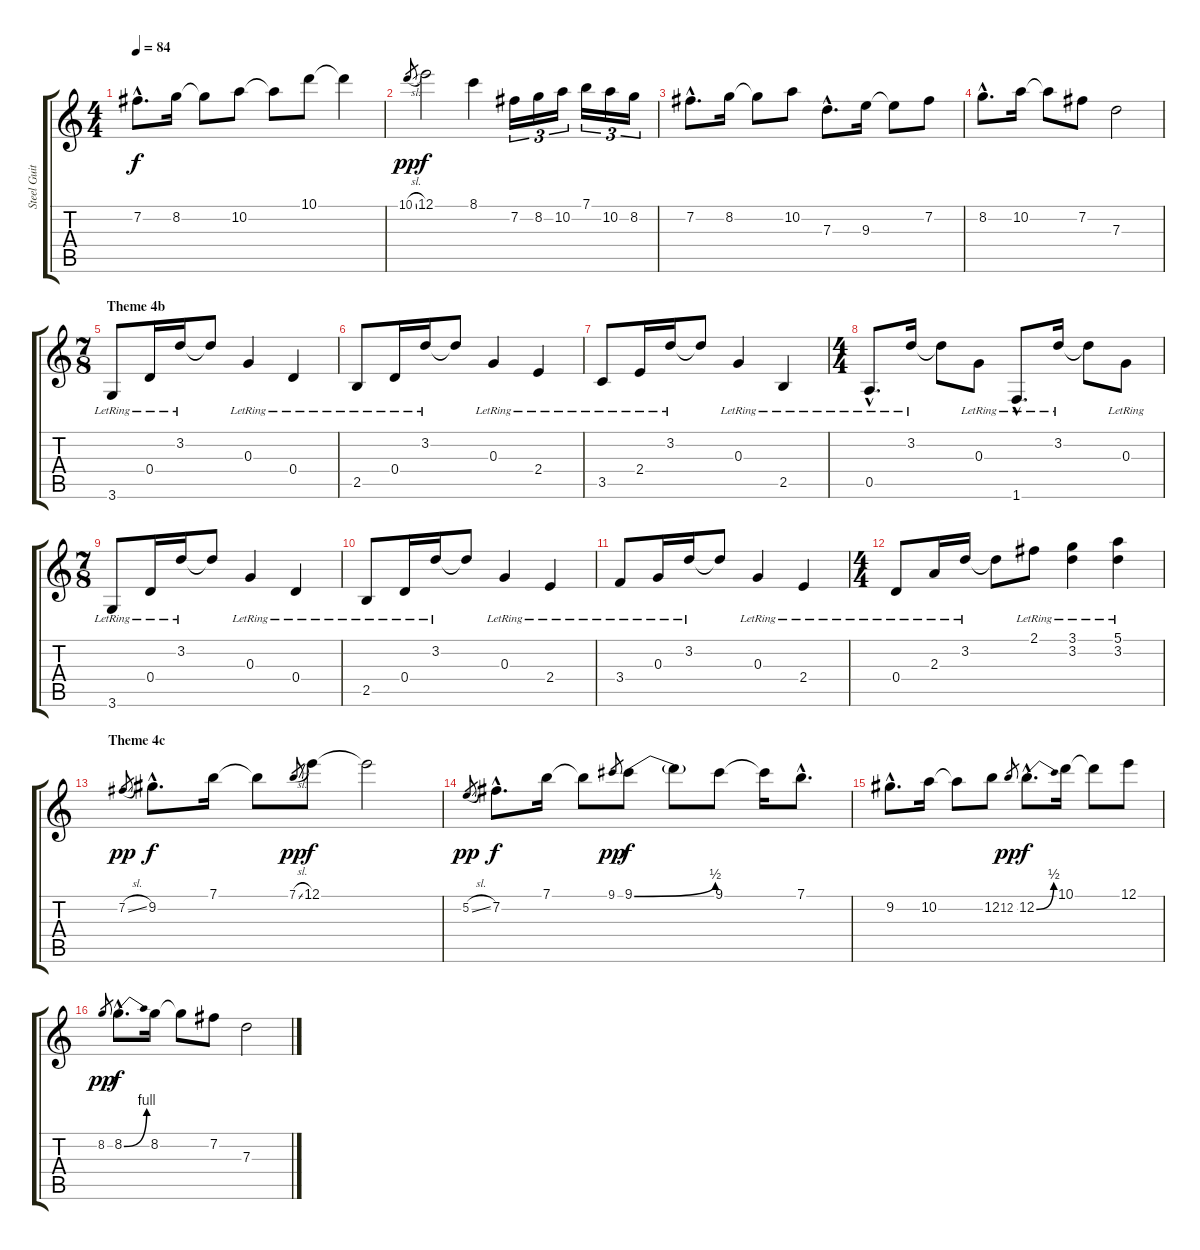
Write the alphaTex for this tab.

\track ("Steel Guitar" "Steel Guit") {instrument acousticguitarsteel}
\staff {score tabs}
\tuning (E4 B3 G3 D3 A2 E2) {hide}
\ts (4 4)
\tempo 84
\clef g2
\ks c
7.2{hac}.8{d dy f} 8.2.16 8.2{t}.8 10.2.8 10.2{t}.8 10.1.8 10.1{t}.4 |
10.1{sl}.8{gr dy pp} 12.1.2{dy f} 8.1.4 7.2.16{tu (3 2)} 8.2.16{tu (3 2)} 10.2.16{tu (3 2)} 7.1.16{tu (3 2)} 10.2.16{tu (3 2)} 8.2.16{tu (3 2)} |
7.2{hac}.8{d} 8.2.16 8.2{t}.8 10.2.8 7.3{hac}.8{d} 9.3.16 9.3{t}.8 7.2.8 |
8.2{hac}.8{d} 10.2.16 10.2{t}.8 7.2.8 7.3.2 |
\ts (7 8)
\section ("" "Theme 4b")
3.6{lr}.8 0.4{lr}.16 3.2{lr}.16 3.2{t}.8 0.3{lr}.4 0.4{lr}.4 |
2.5{lr}.8 0.4{lr}.16 3.2{lr}.16 3.2{t}.8 0.3{lr}.4 2.4{lr}.4 |
3.5{lr}.8 2.4{lr}.16 3.2{lr}.16 3.2{t}.8 0.3{lr}.4 2.5{lr}.4 |
\ts (4 4)
0.5{hac lr}.8{d} 3.2{lr}.16 3.2{t}.8 0.3{lr}.8 1.6{hac lr}.8{d} 3.2{lr}.16 3.2{t}.8 0.3{lr}.8 |
\ts (7 8)
3.6{lr}.8 0.4{lr}.16 3.2{lr}.16 3.2{t}.8 0.3{lr}.4 0.4{lr}.4 |
2.5{lr}.8 0.4{lr}.16 3.2{lr}.16 3.2{t}.8 0.3{lr}.4 2.4{lr}.4 |
3.4{lr}.8 0.3{lr}.16 3.2{lr}.16 3.2{t}.8 0.3{lr}.4 2.4{lr}.4 |
\ts (4 4)
0.4{lr}.8 2.3{lr}.16 3.2{lr}.16 3.2{t}.8 2.1{lr}.8 (3.1{lr} 3.2{lr}).4 (5.1{lr} 3.2{lr}).4 |
\section ("" "Theme 4c")
7.2{sl}.8{gr dy pp} 9.2{hac}.8{d dy f} 7.1.16 7.1{t}.8 7.1{sl}.8{gr dy pp} 12.1.8{dy f} 12.1{t}.2 |
5.2{sl}.8{gr dy pp} 7.2{hac}.8{d dy f} 7.1.16 7.1{t}.8 9.1.8{gr dy pp} 9.1{be (bend 0 0 60 2)}.8{dy f} 9.1{t}.8 9.1.8 9.1{t}.16 7.1{hac}.8{d} |
9.2{hac}.8{d} 10.2.16 10.2{t}.8 12.2.8 12.2.8{gr dy pp} 12.2{be (bend 0 0 60 2) hac}.8{d dy f} 10.1.16 10.1{t}.8 12.1.8 |
8.2.8{gr dy pp} 8.2{be (bend 0 0 60 4) hac}.8{d dy f} 8.2.16 8.2{t}.8 7.2.8 7.3.2
